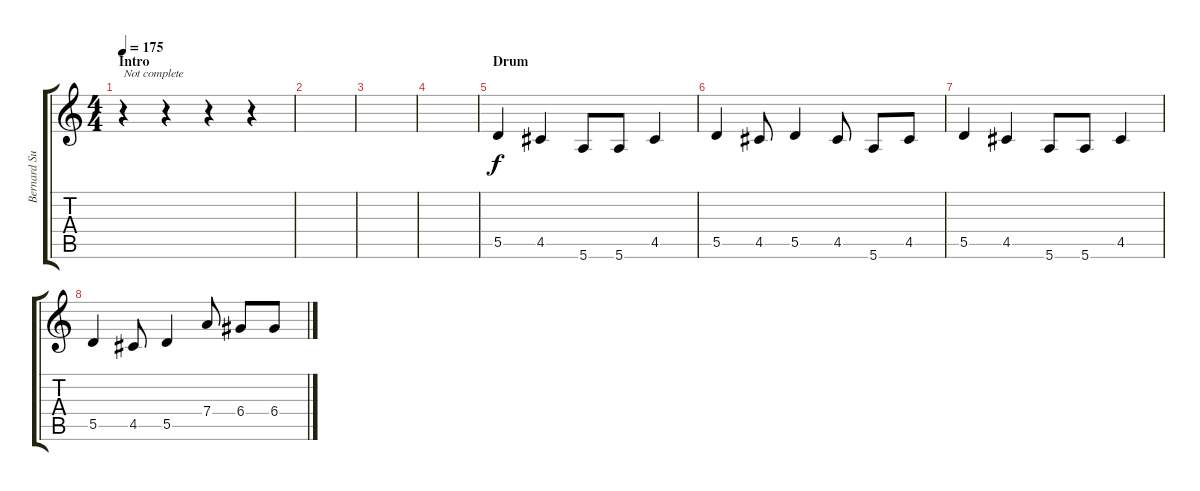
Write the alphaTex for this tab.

\track ("Bernard Sumner" "Bernard Su") {instrument electricguitarclean}
\staff {score tabs}
\tuning (E4 B3 G3 D3 A2 E2) {hide}
\ts (4 4)
\section ("" "Intro")
\tempo 175
\clef g2
\ks c
r.4{txt "Not complete" dy f instrument electricguitarclean} r.4 r.4 r.4 |
|
|
|
\section ("" "Drum")
5.5.4 4.5.4 5.6.8 5.6.8 4.5.4 |
5.5.4 4.5.8 5.5.4 4.5.8 5.6.8 4.5.8 |
5.5.4 4.5.4 5.6.8 5.6.8 4.5.4 |
5.5.4 4.5.8 5.5.4 7.4.8 6.4.8 6.4.8
